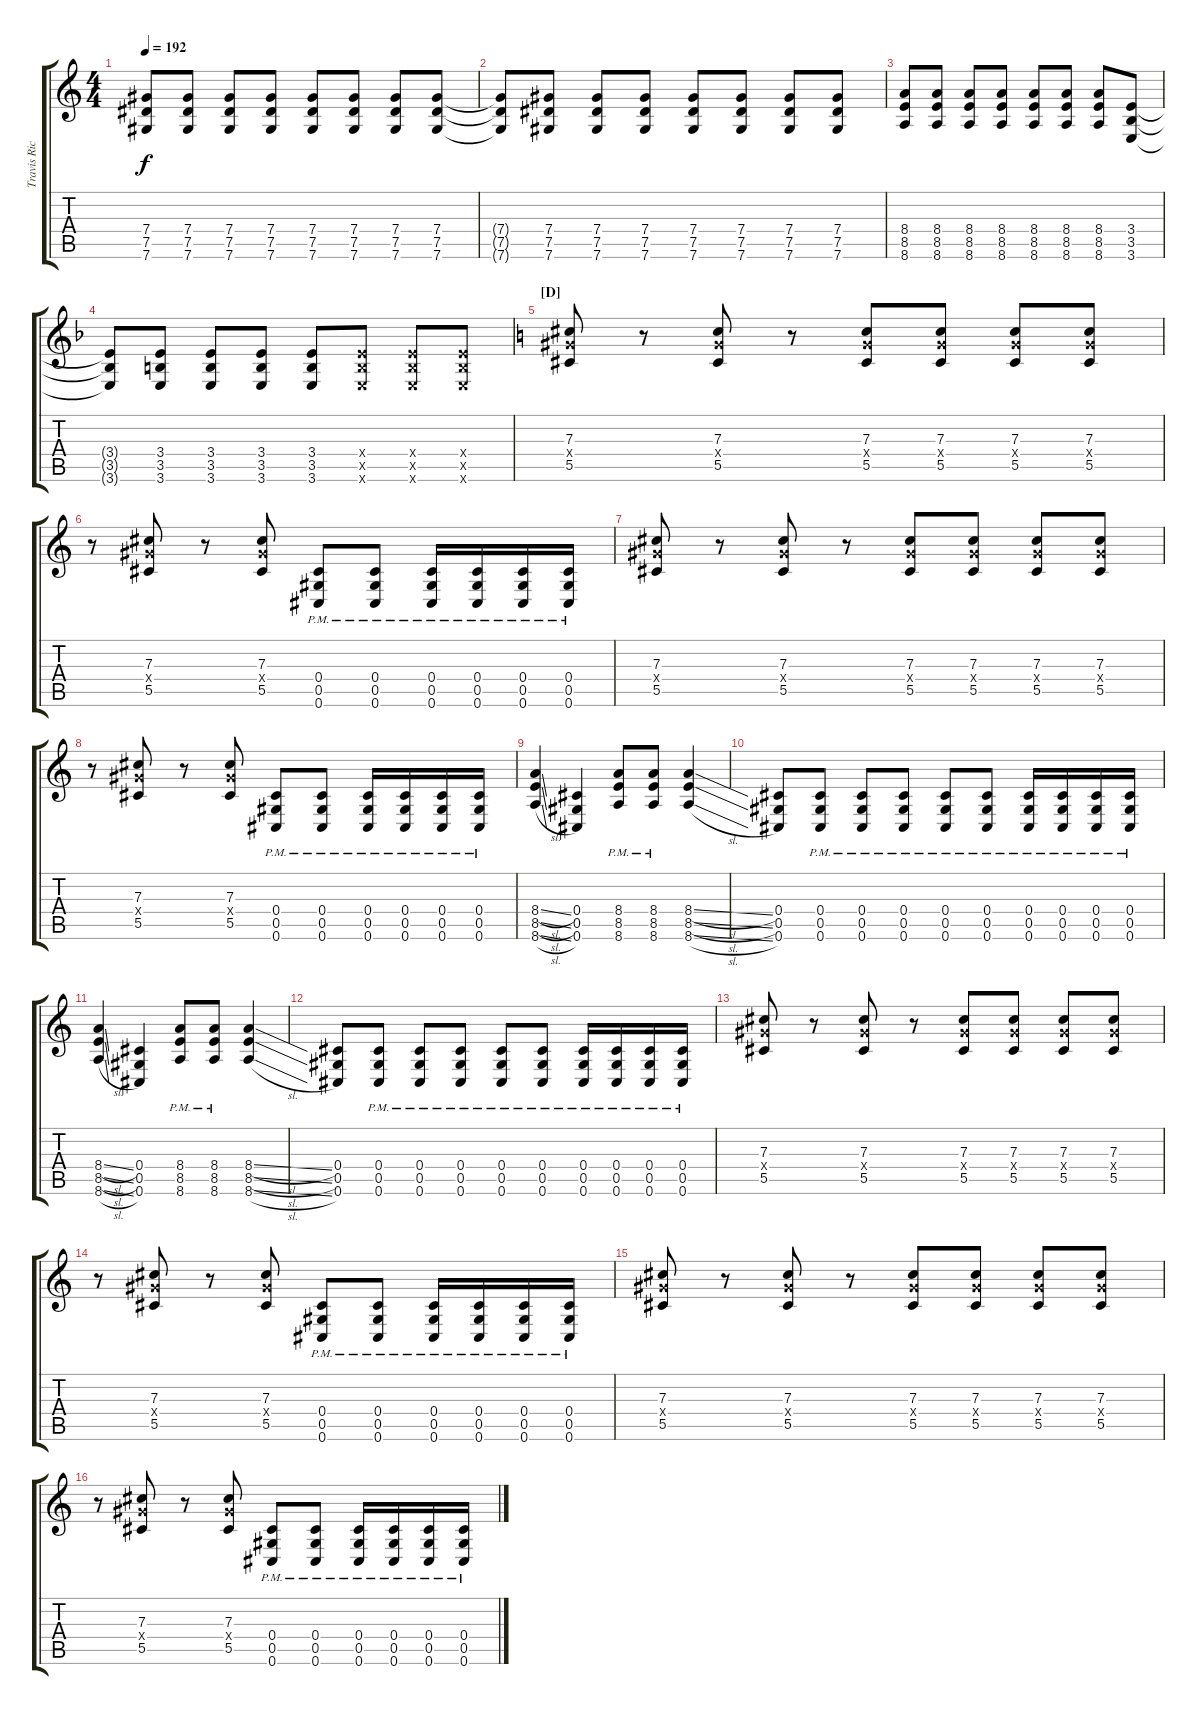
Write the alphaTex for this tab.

\track ("Travis Richter" "Travis Ric") {instrument distortionguitar}
\staff {score tabs}
\tuning (Eb4 Bb3 Gb3 Db3 Ab2 Db2) {hide}
\ts (4 4)
\tempo 192
\clef g2
\ks c
(7.4 7.5 7.6).8{dy f} (7.4 7.5 7.6).8 (7.4 7.5 7.6).8 (7.4 7.5 7.6).8 (7.4 7.5 7.6).8 (7.4 7.5 7.6).8 (7.4 7.5 7.6).8 (7.4 7.5 7.6).8 |
(7.4{t} 7.5{t} 7.6{t}).8 (7.4 7.5 7.6).8 (7.4 7.5 7.6).8 (7.4 7.5 7.6).8 (7.4 7.5 7.6).8 (7.4 7.5 7.6).8 (7.4 7.5 7.6).8 (7.4 7.5 7.6).8 |
(8.4 8.5 8.6).8 (8.4 8.5 8.6).8 (8.4 8.5 8.6).8 (8.4 8.5 8.6).8 (8.4 8.5 8.6).8 (8.4 8.5 8.6).8 (8.4 8.5 8.6).8 (3.4 3.5 3.6).8 |
\ks dminor
(3.4{t} 3.5{t} 3.6{t}).8 (3.4 3.5 3.6).8 (3.4 3.5 3.6).8 (3.4 3.5 3.6).8 (3.4 3.5 3.6).8 (3.4{x} 3.5{x} 3.6{x}).8 (3.4{x} 3.5{x} 3.6{x}).8 (3.4{x} 3.5{x} 3.6{x}).8 |
\section ("" "[D]")
\ks c
(7.3 7.4{x} 5.5).8 r.8 (7.3 7.4{x} 5.5).8 r.8 (7.3 7.4{x} 5.5).8 (7.3 7.4{x} 5.5).8 (7.3 7.4{x} 5.5).8 (7.3 7.4{x} 5.5).8 |
r.8 (7.3 7.4{x} 5.5).8 r.8 (7.3 7.4{x} 5.5).8 (0.4{pm} 0.5{pm} 0.6{pm}).8 (0.4{pm} 0.5{pm} 0.6{pm}).8 (0.4{pm} 0.5{pm} 0.6{pm}).16 (0.4{pm} 0.5{pm} 0.6{pm}).16 (0.4{pm} 0.5{pm} 0.6{pm}).16 (0.4{pm} 0.5{pm} 0.6{pm}).16 |
(7.3 7.4{x} 5.5).8 r.8 (7.3 7.4{x} 5.5).8 r.8 (7.3 7.4{x} 5.5).8 (7.3 7.4{x} 5.5).8 (7.3 7.4{x} 5.5).8 (7.3 7.4{x} 5.5).8 |
r.8 (7.3 7.4{x} 5.5).8 r.8 (7.3 7.4{x} 5.5).8 (0.4{pm} 0.5{pm} 0.6{pm}).8 (0.4{pm} 0.5{pm} 0.6{pm}).8 (0.4{pm} 0.5{pm} 0.6{pm}).16 (0.4{pm} 0.5{pm} 0.6{pm}).16 (0.4{pm} 0.5{pm} 0.6{pm}).16 (0.4{pm} 0.5{pm} 0.6{pm}).16 |
(8.4{sl} 8.5{sl} 8.6{sl}).4 (0.4 0.5 0.6).4 (8.4{pm} 8.5{pm} 8.6{pm}).8 (8.4{pm} 8.5{pm} 8.6{pm}).8 (8.4{sl} 8.5{sl} 8.6{sl}).4 |
(0.4 0.5 0.6).8 (0.4{pm} 0.5{pm} 0.6{pm}).8 (0.4{pm} 0.5{pm} 0.6{pm}).8 (0.4{pm} 0.5{pm} 0.6{pm}).8 (0.4{pm} 0.5{pm} 0.6{pm}).8 (0.4{pm} 0.5{pm} 0.6{pm}).8 (0.4{pm} 0.5{pm} 0.6{pm}).16 (0.4{pm} 0.5{pm} 0.6{pm}).16 (0.4{pm} 0.5{pm} 0.6{pm}).16 (0.4{pm} 0.5{pm} 0.6{pm}).16 |
(8.4{sl} 8.5{sl} 8.6{sl}).4 (0.4 0.5 0.6).4 (8.4{pm} 8.5{pm} 8.6{pm}).8 (8.4{pm} 8.5{pm} 8.6{pm}).8 (8.4{sl} 8.5{sl} 8.6{sl}).4 |
(0.4 0.5 0.6).8 (0.4{pm} 0.5{pm} 0.6{pm}).8 (0.4{pm} 0.5{pm} 0.6{pm}).8 (0.4{pm} 0.5{pm} 0.6{pm}).8 (0.4{pm} 0.5{pm} 0.6{pm}).8 (0.4{pm} 0.5{pm} 0.6{pm}).8 (0.4{pm} 0.5{pm} 0.6{pm}).16 (0.4{pm} 0.5{pm} 0.6{pm}).16 (0.4{pm} 0.5{pm} 0.6{pm}).16 (0.4{pm} 0.5{pm} 0.6{pm}).16 |
(7.3 7.4{x} 5.5).8 r.8 (7.3 7.4{x} 5.5).8 r.8 (7.3 7.4{x} 5.5).8 (7.3 7.4{x} 5.5).8 (7.3 7.4{x} 5.5).8 (7.3 7.4{x} 5.5).8 |
r.8 (7.3 7.4{x} 5.5).8 r.8 (7.3 7.4{x} 5.5).8 (0.4{pm} 0.5{pm} 0.6{pm}).8 (0.4{pm} 0.5{pm} 0.6{pm}).8 (0.4{pm} 0.5{pm} 0.6{pm}).16 (0.4{pm} 0.5{pm} 0.6{pm}).16 (0.4{pm} 0.5{pm} 0.6{pm}).16 (0.4{pm} 0.5{pm} 0.6{pm}).16 |
(7.3 7.4{x} 5.5).8 r.8 (7.3 7.4{x} 5.5).8 r.8 (7.3 7.4{x} 5.5).8 (7.3 7.4{x} 5.5).8 (7.3 7.4{x} 5.5).8 (7.3 7.4{x} 5.5).8 |
r.8 (7.3 7.4{x} 5.5).8 r.8 (7.3 7.4{x} 5.5).8 (0.4{pm} 0.5{pm} 0.6{pm}).8 (0.4{pm} 0.5{pm} 0.6{pm}).8 (0.4{pm} 0.5{pm} 0.6{pm}).16 (0.4{pm} 0.5{pm} 0.6{pm}).16 (0.4{pm} 0.5{pm} 0.6{pm}).16 (0.4{pm} 0.5{pm} 0.6{pm}).16
